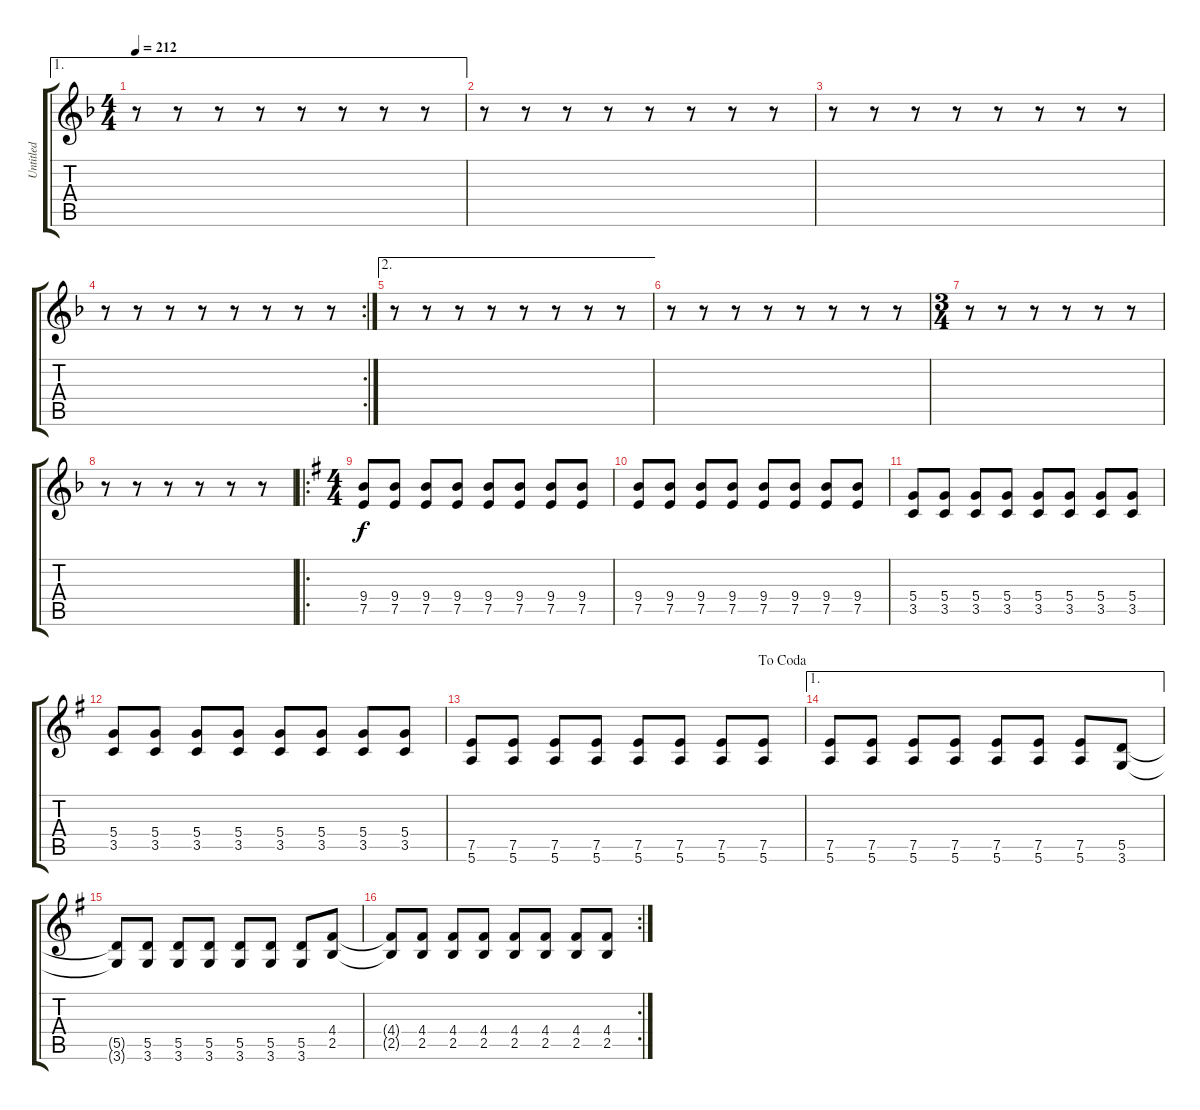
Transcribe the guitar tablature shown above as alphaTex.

\track ("Untitled" "Untitled") {instrument distortionguitar}
\staff {score tabs}
\tuning (E4 B3 G3 D3 A2 E2) {hide}
\ae 1
\ts (4 4)
\tempo 212
\clef g2
\ks f
r.8{dy f} r.8 r.8 r.8 r.8 r.8 r.8 r.8 |
r.8 r.8 r.8 r.8 r.8 r.8 r.8 r.8 |
r.8 r.8 r.8 r.8 r.8 r.8 r.8 r.8 |
\rc 2
r.8 r.8 r.8 r.8 r.8 r.8 r.8 r.8 |
\ae 2
r.8 r.8 r.8 r.8 r.8 r.8 r.8 r.8 |
r.8 r.8 r.8 r.8 r.8 r.8 r.8 r.8 |
\ts (3 4)
r.8 r.8 r.8 r.8 r.8 r.8 |
r.8 r.8 r.8 r.8 r.8 r.8 |
\ro
\ts (4 4)
\ks g
(9.4 7.5).8 (9.4 7.5).8 (9.4 7.5).8 (9.4 7.5).8 (9.4 7.5).8 (9.4 7.5).8 (9.4 7.5).8 (9.4 7.5).8 |
(9.4 7.5).8 (9.4 7.5).8 (9.4 7.5).8 (9.4 7.5).8 (9.4 7.5).8 (9.4 7.5).8 (9.4 7.5).8 (9.4 7.5).8 |
(5.4 3.5).8 (5.4 3.5).8 (5.4 3.5).8 (5.4 3.5).8 (5.4 3.5).8 (5.4 3.5).8 (5.4 3.5).8 (5.4 3.5).8 |
(5.4 3.5).8 (5.4 3.5).8 (5.4 3.5).8 (5.4 3.5).8 (5.4 3.5).8 (5.4 3.5).8 (5.4 3.5).8 (5.4 3.5).8 |
\jump dacoda
(7.5 5.6).8 (7.5 5.6).8 (7.5 5.6).8 (7.5 5.6).8 (7.5 5.6).8 (7.5 5.6).8 (7.5 5.6).8 (7.5 5.6).8 |
\ae 1
(7.5 5.6).8 (7.5 5.6).8 (7.5 5.6).8 (7.5 5.6).8 (7.5 5.6).8 (7.5 5.6).8 (7.5 5.6).8 (5.5 3.6).8 |
(5.5{t} 3.6{t}).8 (5.5 3.6).8 (5.5 3.6).8 (5.5 3.6).8 (5.5 3.6).8 (5.5 3.6).8 (5.5 3.6).8 (4.4 2.5).8 |
\rc 2
(4.4{t} 2.5{t}).8 (4.4 2.5).8 (4.4 2.5).8 (4.4 2.5).8 (4.4 2.5).8 (4.4 2.5).8 (4.4 2.5).8 (4.4 2.5).8
